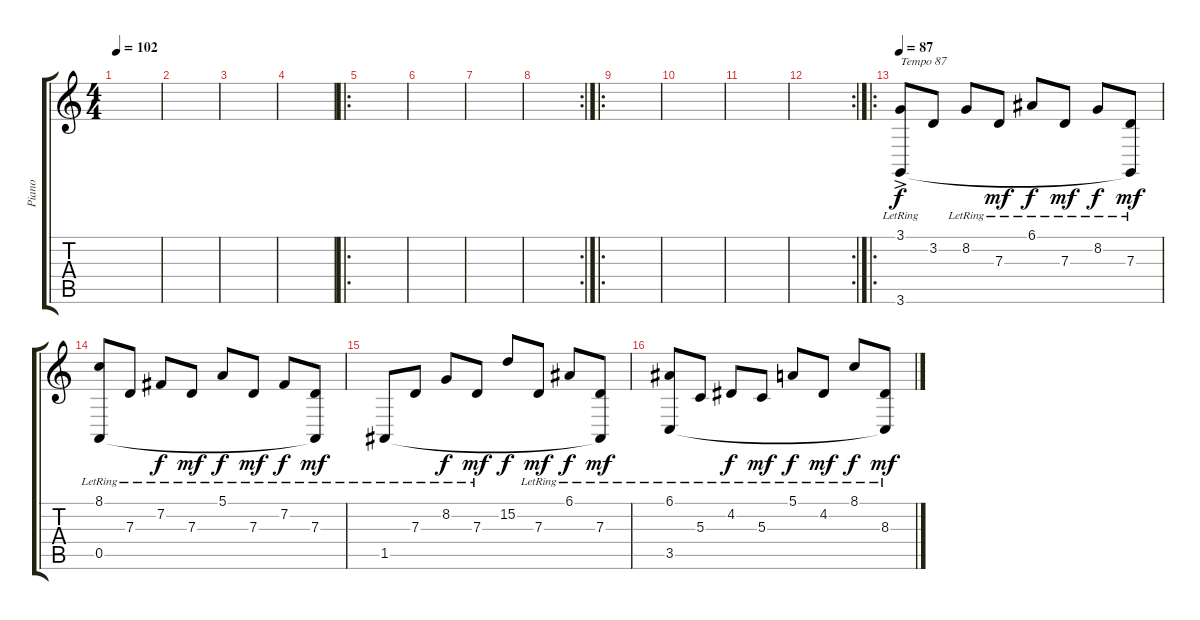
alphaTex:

\track ("Piano" "Piano") {instrument acousticgrandpiano}
\staff {score tabs}
\tuning (E4 B3 G3 D3 A2 E2) {hide}
\ts (4 4)
\tempo 102
\clef g2
\ks c
|
|
|
|
\ro
|
|
|
\rc 2
|
\ro
|
|
|
\rc 2
|
\ro
\tempo 87
(3.1 3.6{ac lr}).8{txt "Tempo 87"} 3.2.8{dy f} 8.2{lr}.8 7.3{lr}.8{dy mf} 6.1{lr}.8{dy f} 7.3{lr}.8{dy mf} 8.2{lr}.8{dy f} (7.3{lr} 3.6{t}).8{dy mf} |
(8.1{lr} 0.5{lr}).8 7.3{lr}.8 7.2{lr}.8{dy f} 7.3{lr}.8{dy mf} 5.1{lr}.8{dy f} 7.3{lr}.8{dy mf} 7.2{lr}.8{dy f} (7.3{lr} 0.5{t}).8{dy mf} |
1.5{lr}.8 7.3{lr}.8 8.2{lr}.8{dy f} 7.3{lr}.8{dy mf} 15.2.8{dy f} 7.3{lr}.8{dy mf} 6.1{lr}.8{dy f} (7.3{lr} 1.5{t}).8{dy mf} |
(6.1{lr} 3.5{lr}).8 5.3{lr}.8 4.2{lr}.8{dy f} 5.3{lr}.8{dy mf} 5.1{lr}.8{dy f} 4.2{lr}.8{dy mf} 8.1{lr}.8{dy f} (8.3{lr} 3.5{t}).8{dy mf}
